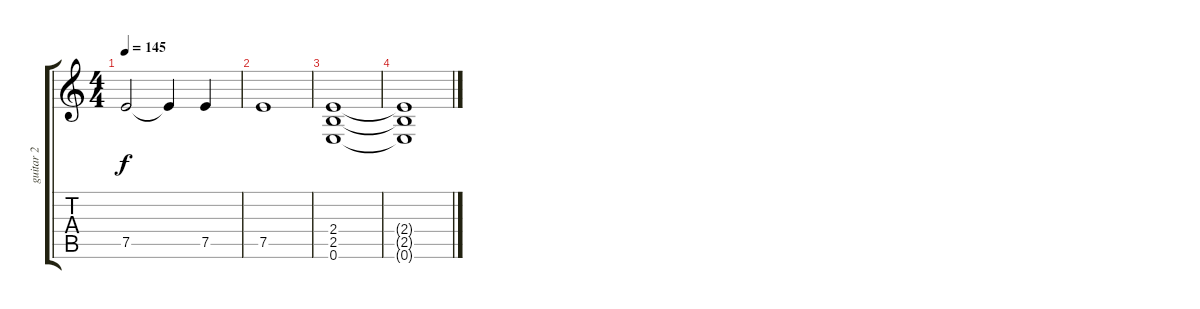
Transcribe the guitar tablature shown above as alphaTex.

\track ("guitar 2" "guitar 2") {instrument overdrivenguitar}
\staff {score tabs}
\tuning (E4 B3 G3 D3 A2 E2) {hide}
\ts (4 4)
\tempo 145
\clef g2
\ks c
7.5.2{dy f} 7.5{t}.4 7.5.4 |
7.5.1 |
(2.4 2.5 0.6).1 |
(2.4{t} 2.5{t} 0.6{t}).1
